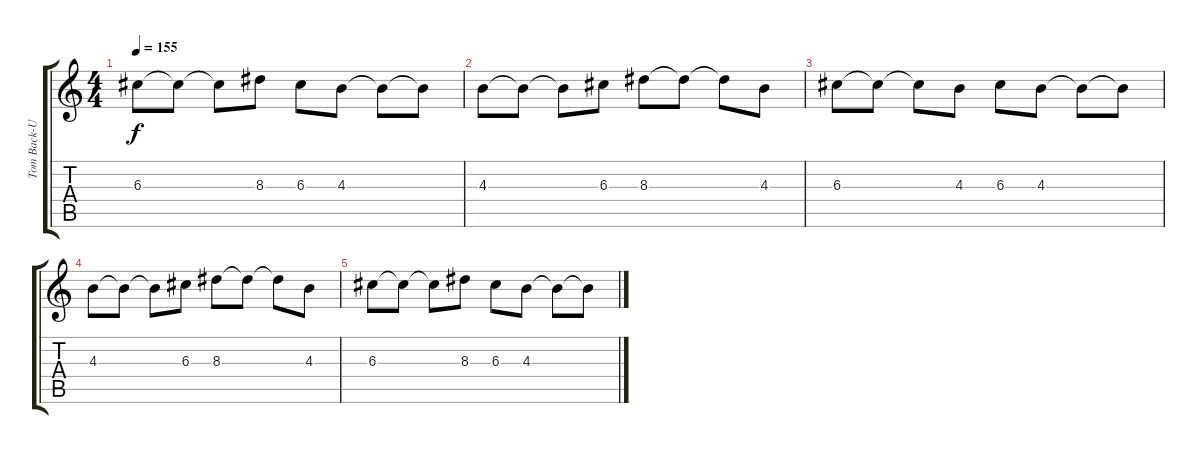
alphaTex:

\track ("Tom Back-Up Vocals" "Tom Back-U") {instrument overdrivenguitar}
\staff {score tabs}
\tuning (E4 B3 G3 D3 A2 E2) {hide}
\ts (4 4)
\tempo 155
\clef g2
\ks c
6.3.8{dy f} 6.3{t}.8 6.3{t}.8 8.3.8 6.3.8 4.3.8 4.3{t}.8 4.3{t}.8 |
4.3.8 4.3{t}.8 4.3{t}.8 6.3.8 8.3.8 8.3{t}.8 8.3{t}.8 4.3.8 |
6.3.8 6.3{t}.8 6.3{t}.8 4.3.8 6.3.8 4.3.8 4.3{t}.8 4.3{t}.8 |
4.3.8 4.3{t}.8 4.3{t}.8 6.3.8 8.3.8 8.3{t}.8 8.3{t}.8 4.3.8 |
6.3.8 6.3{t}.8 6.3{t}.8 8.3.8 6.3.8 4.3.8 4.3{t}.8 4.3{t}.8
